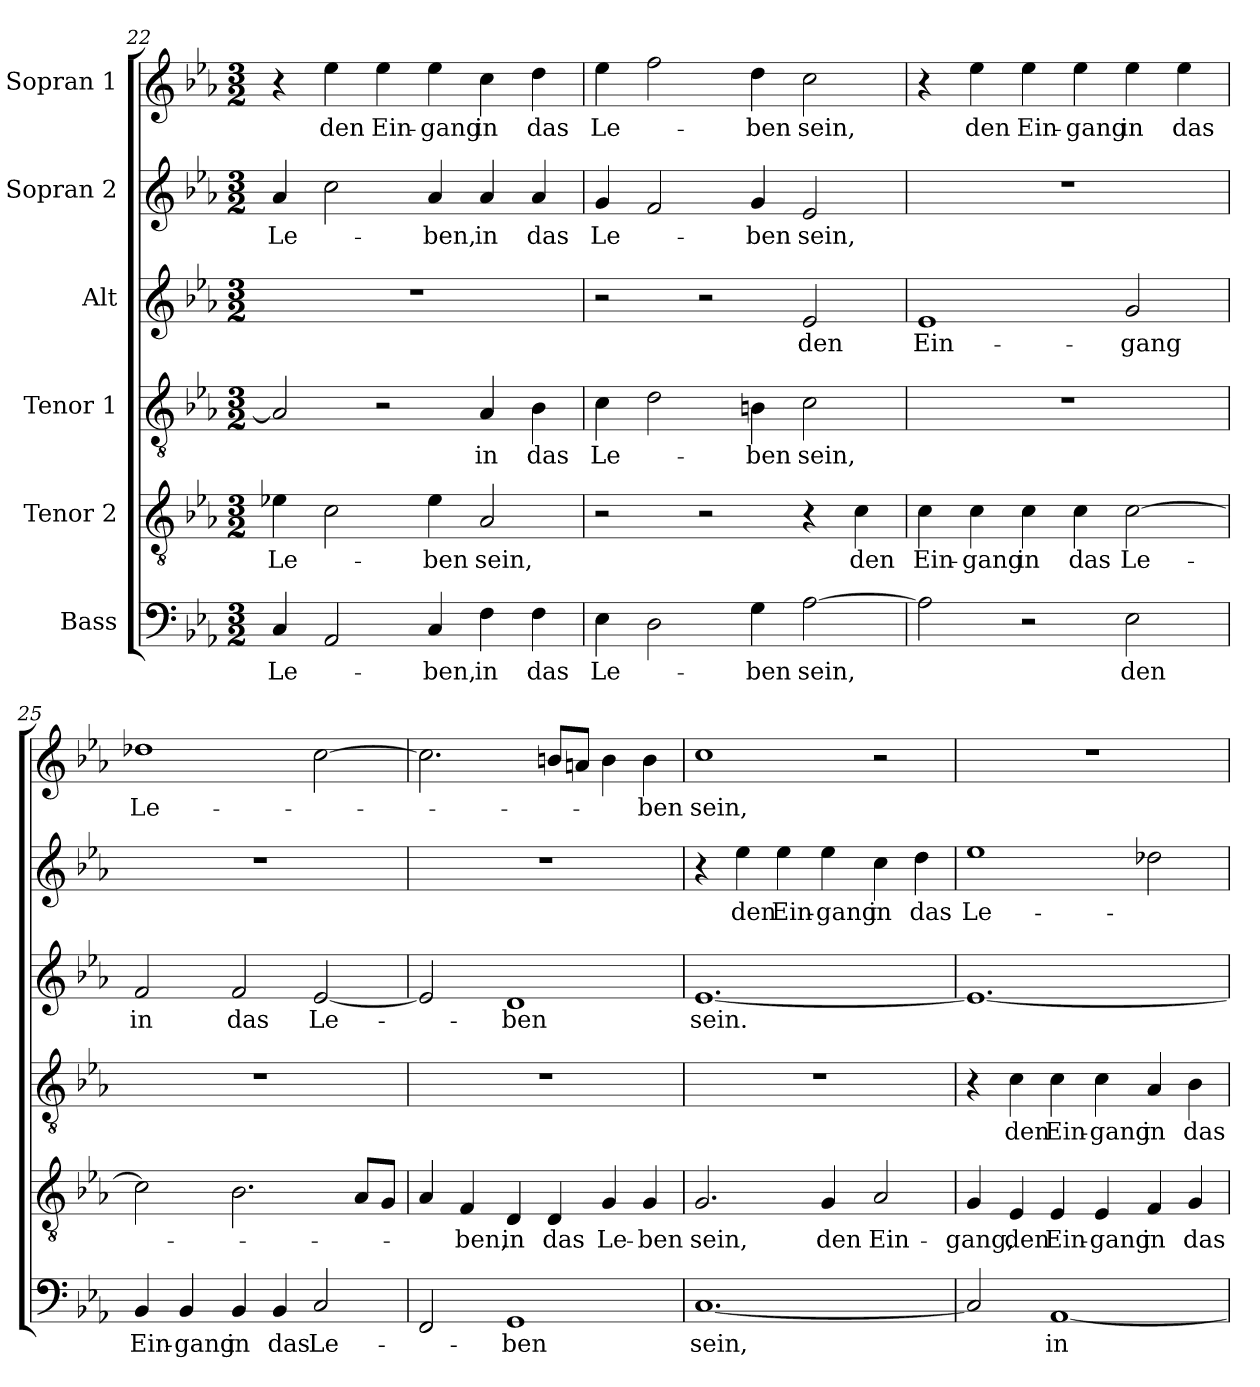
**kern	**text	**kern	**text	**kern	**text	**kern	**text	**kern	**text	**kern	**text
*part6	*part6	*part5	*part5	*part4	*part4	*part3	*part3	*part2	*part2	*part1	*part1
*staff6	*staff6	*staff5	*staff5	*staff4	*staff4	*staff3	*staff3	*staff2	*staff2	*staff1	*staff1
*I"Bass	*	*I"Tenor 2	*	*I"Tenor 1	*	*I"Alt	*	*I"Sopran 2	*	*I"Sopran 1	*
!!LO:PB:g=z
*clefF4	*	*clefGv2	*	*clefGv2	*	*clefG2	*	*clefG2	*	*clefG2	*
*k[b-e-a-]	*	*k[b-e-a-]	*	*k[b-e-a-]	*	*k[b-e-a-]	*	*k[b-e-a-]	*	*k[b-e-a-]	*
*M3/2	*	*M3/2	*	*M3/2	*	*M3/2	*	*M3/2	*	*M3/2	*
=22	=22	=22	=22	=22	=22	=22	=22	=22	=22	=22	=22
4C/	Le-	4e-X\	Le-	2A-/]	.	1.r	.	4a-/	Le-	4r	.
2AA-/	.	2c\	.	.	.	.	.	2cc\	.	4ee-\	den
.	.	.	.	2r	.	.	.	.	.	4ee-\	Ein-
4C/	-ben,	4e-\	-ben	.	.	.	.	4a-/	-ben,	4ee-\	-gang
4F\	in	2A-/	sein,	4A-/	in	.	.	4a-/	in	4cc\	in
4F\	das	.	.	4B-\	das	.	.	4a-/	das	4dd\	das
=23	=23	=23	=23	=23	=23	=23	=23	=23	=23	=23	=23
4E-\	Le-	2r	.	4c\	Le-	2r	.	4g/	Le-	4ee-\	Le-
2D\	.	.	.	2d\	.	.	.	2f/	.	2ff\	.
.	.	2r	.	.	.	2r	.	.	.	.	.
4G\	-ben	.	.	4Bn\	-ben	.	.	4g/	-ben	4dd\	-ben
[2A-\	sein,	4r	.	2c\	sein,	2e-/	den	2e-/	sein,	2cc\	sein,
.	.	4c\	den	.	.	.	.	.	.	.	.
=24	=24	=24	=24	=24	=24	=24	=24	=24	=24	=24	=24
2A-\]	.	4c\	Ein-	1.r	.	1e-	Ein-	1.r	.	4r	.
.	.	4c\	-gang	.	.	.	.	.	.	4ee-\	den
2r	.	4c\	in	.	.	.	.	.	.	4ee-\	Ein-
.	.	4c\	das	.	.	.	.	.	.	4ee-\	-gang
2E-\	den	[2c\	Le-	.	.	2g/	-gang	.	.	4ee-\	in
.	.	.	.	.	.	.	.	.	.	4ee-\	das
=25	=25	=25	=25	=25	=25	=25	=25	=25	=25	=25	=25
4BB-/	Ein-	2c\]	.	1.r	.	2f/	in	1.r	.	1dd-X	Le-
4BB-/	-gang	.	.	.	.	.	.	.	.	.	.
4BB-/	in	2.B-\	.	.	.	2f/	das	.	.	.	.
4BB-/	das	.	.	.	.	.	.	.	.	.	.
2C/	Le-	.	.	.	.	[2e-/	Le-	.	.	[2cc\	.
.	.	8A-/L	.	.	.	.	.	.	.	.	.
.	.	8G/J	.	.	.	.	.	.	.	.	.
!!LO:LB:g=z
=26	=26	=26	=26	=26	=26	=26	=26	=26	=26	=26	=26
2FF/	.	4A-/	.	1.r	.	2e-/]	.	1.r	.	2.cc\]	.
.	.	4F/	-ben,	.	.	.	.	.	.	.	.
1GG	-ben	4D/	in	.	.	1d	-ben	.	.	.	.
.	.	4D/	das	.	.	.	.	.	.	8bn/L	.
.	.	.	.	.	.	.	.	.	.	8an/J	.
.	.	4G/	Le-	.	.	.	.	.	.	4b\	.
.	.	4G/	-ben	.	.	.	.	.	.	4b\	-ben
=27	=27	=27	=27	=27	=27	=27	=27	=27	=27	=27	=27
[1.C	sein,	2.G/	sein,	1.r	.	[1.e-	sein.	4r	.	1cc	sein,
.	.	.	.	.	.	.	.	4ee-\	den	.	.
.	.	.	.	.	.	.	.	4ee-\	Ein-	.	.
.	.	4G/	den	.	.	.	.	4ee-\	-gang	.	.
.	.	2A-/	Ein-	.	.	.	.	4cc\	in	2r	.
.	.	.	.	.	.	.	.	4dd\	das	.	.
=28	=28	=28	=28	=28	=28	=28	=28	=28	=28	=28	=28
2C/]	.	4G/	-gang,	4r	.	1.e-_	.	1ee-	Le-	1.r	.
.	.	4E-/	den	4c\	den	.	.	.	.	.	.
[1AA-	in	4E-/	Ein-	4c\	Ein-	.	.	.	.	.	.
.	.	4E-/	-gang	4c\	-gang	.	.	.	.	.	.
.	.	4F/	in	4A-/	in	.	.	2dd-X\	.	.	.
.	.	4G/	das	4B-\	das	.	.	.	.	.	.
=	=	=	=	=	=	=	=	=	=	=	=
*-	*-	*-	*-	*-	*-	*-	*-	*-	*-	*-	*-
